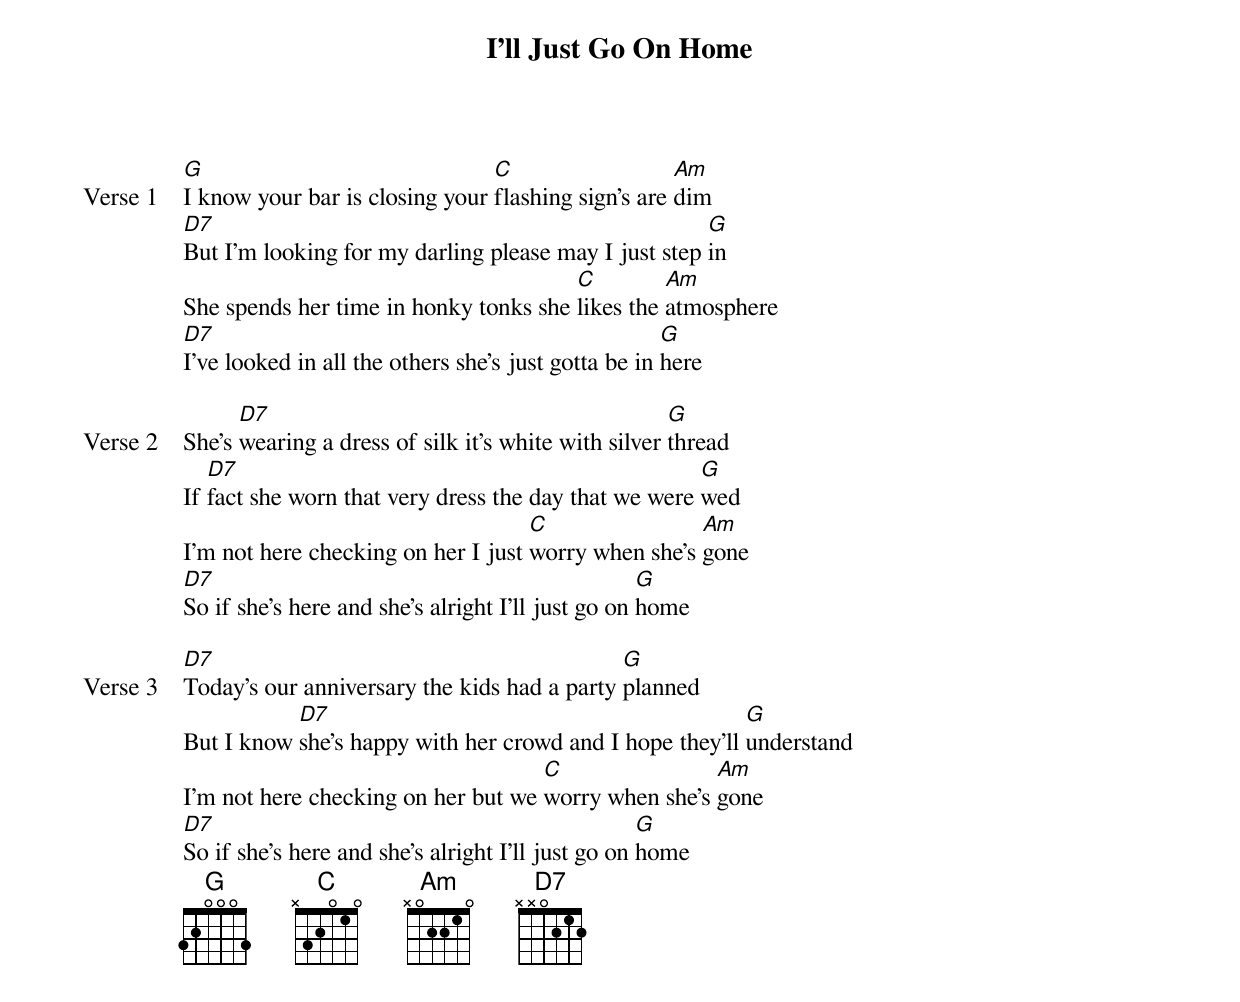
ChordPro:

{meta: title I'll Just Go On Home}
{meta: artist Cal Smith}
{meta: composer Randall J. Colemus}
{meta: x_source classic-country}
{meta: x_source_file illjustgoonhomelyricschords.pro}
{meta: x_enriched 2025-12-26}

{start_of_verse: Verse 1}
[G]I know your bar is closing your [C]flashing sign's are [Am]dim
[D7]But I'm looking for my darling please may I just step [G]in
She spends her time in honky tonks she [C]likes the [Am]atmosphere
[D7]I've looked in all the others she's just gotta be in [G]here
{end_of_verse}

{start_of_verse: Verse 2}
She's [D7]wearing a dress of silk it's white with silver [G]thread
If [D7]fact she worn that very dress the day that we were [G]wed
I'm not here checking on her I just [C]worry when she's [Am]gone
[D7]So if she's here and she's alright I'll just go on [G]home
{end_of_verse}

{start_of_verse: Verse 3}
[D7]Today's our anniversary the kids had a party [G]planned
But I know [D7]she's happy with her crowd and I hope they'll [G]understand
I'm not here checking on her but we [C]worry when she's [Am]gone
[D7]So if she's here and she's alright I'll just go on [G]home
{end_of_verse}
